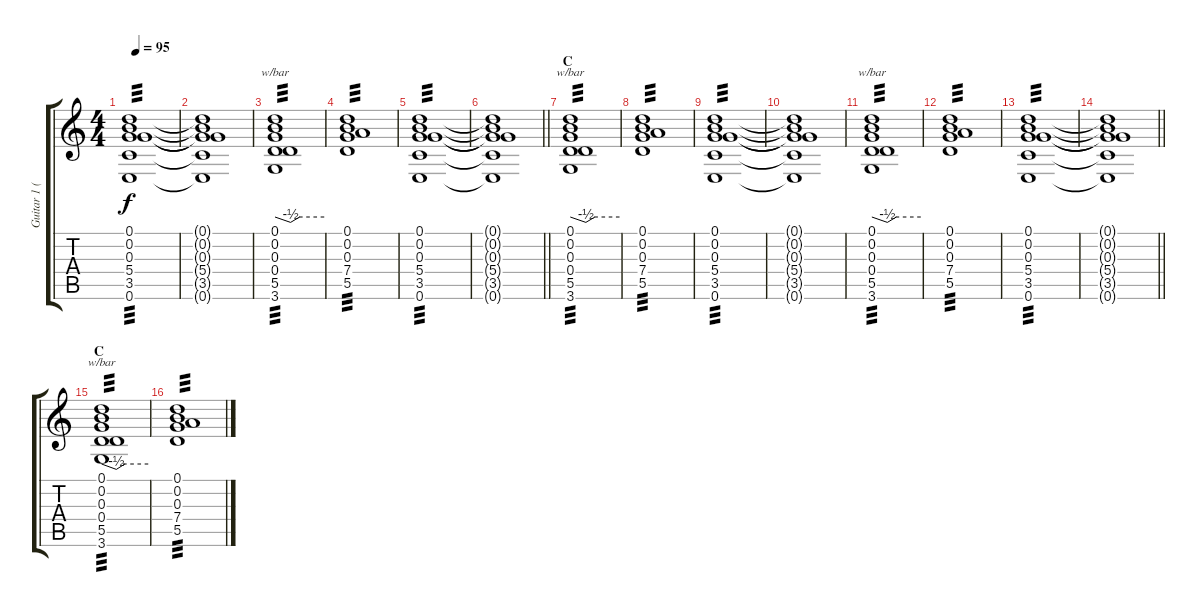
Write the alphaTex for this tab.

\track ("Guitar 1 (Play around with Whammy Bar)" "Guitar 1 (") {instrument overdrivenguitar}
\staff {score tabs}
\tuning (D4 B3 G3 D3 A2 E2) {hide}
\ts (4 4)
\tempo 95
\clef g2
\ks c
(0.1 0.2 0.3 5.4 3.5 0.6).1{tp 3 dy f} |
(0.1{t} 0.2{t} 0.3{t} 5.4{t} 3.5{t} 0.6{t}).1 |
(0.1 0.2 0.3 0.4 5.5 3.6).1{tbe (custom default 0 0 19 -2 30 0 60 0) tp 3} |
(0.1 0.2 0.3 7.4 5.5).1{tp 3} |
(0.1 0.2 0.3 5.4 3.5 0.6).1{tp 3} |
\barLineRight lightlight
(0.1{t} 0.2{t} 0.3{t} 5.4{t} 3.5{t} 0.6{t}).1 |
\section ("" "C")
(0.1 0.2 0.3 0.4 5.5 3.6).1{tbe (custom default 0 0 19 -2 30 0 60 0) tp 3} |
(0.1 0.2 0.3 7.4 5.5).1{tp 3} |
(0.1 0.2 0.3 5.4 3.5 0.6).1{tp 3} |
(0.1{t} 0.2{t} 0.3{t} 5.4{t} 3.5{t} 0.6{t}).1 |
(0.1 0.2 0.3 0.4 5.5 3.6).1{tbe (custom default 0 0 19 -2 30 0 60 0) tp 3} |
(0.1 0.2 0.3 7.4 5.5).1{tp 3} |
(0.1 0.2 0.3 5.4 3.5 0.6).1{tp 3} |
\barLineRight lightlight
(0.1{t} 0.2{t} 0.3{t} 5.4{t} 3.5{t} 0.6{t}).1 |
\section ("" "C")
(0.1 0.2 0.3 0.4 5.5 3.6).1{tbe (custom default 0 0 19 -2 30 0 60 0) tp 3} |
(0.1 0.2 0.3 7.4 5.5).1{tp 3}
